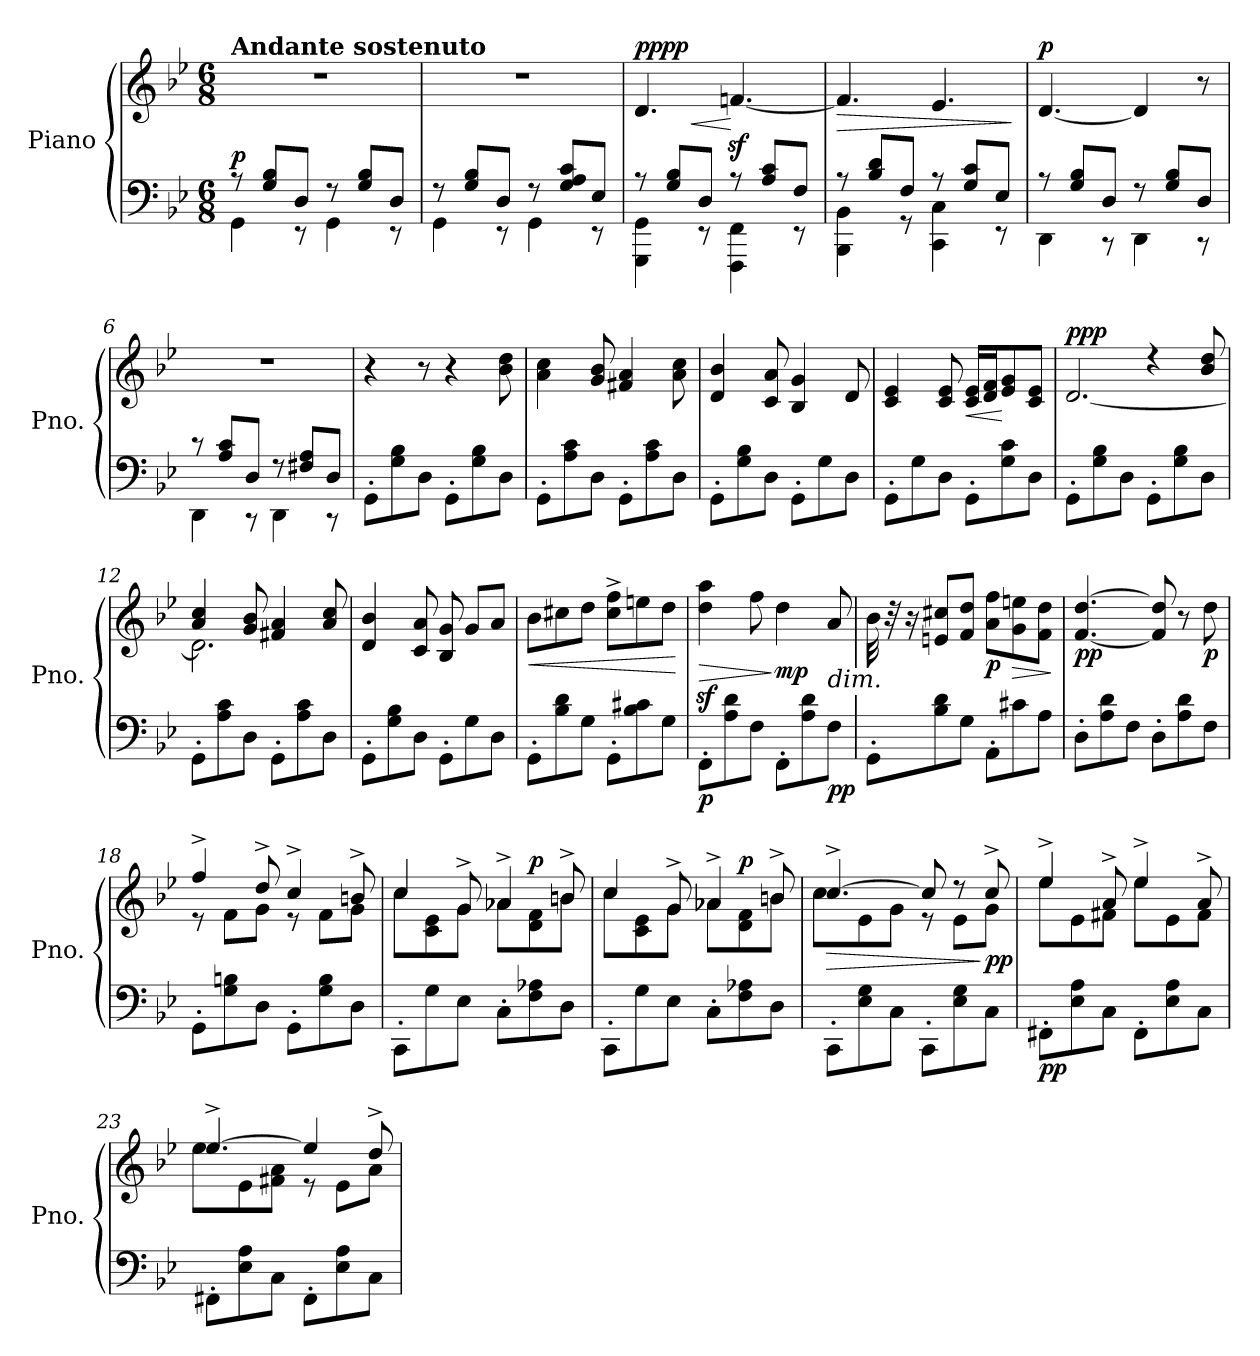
**kern	**kern	**dynam
*part1	*part1	*part1
*staff2	*staff1	*staff1/2
*I"Piano	*	*
*I'Pno.	*	*
*clefF4	*clefG2	*
*k[b-e-]	*k[b-e-]	*
*M6/8	*M6/8	*
=1	=1	=1
*^	*	*
!	!	!LO:TX:a:B:t=Andante sostenuto	!
!	!	!	!LO:DY:a=2
8r	4GG\	2.r	p
8G/ 8B-/L	.	.	.
8D/J	8r	.	.
*	*	*MM74	*
8r	4GG\	.	.
8G/ 8B-/L	.	.	.
8D/J	8r	.	.
=2	=2	=2	=2
*	*	*MM80	*
8r	4GG\	2.r	.
8G/ 8B-/L	.	.	.
8D/J	8r	.	.
8r	4GG\	.	.
8G/ 8A/ 8c/L	.	.	.
8E-/J	8r	.	.
=3	=3	=3	=3
!	!	!	!LO:HP:b
!	!	!	!LO:DY:n=1:b=2
!	!	!	!LO:DY:n=2:a
8r	4GGG\ 4GG\	4.d/	< pp pp
8G/ 8B-/L	.	.	.
8D/J	8r	.	.
8r	4FFF\ 4FF\	[4.fnz>/	[
8A/ 8c/L	.	.	.
8F/J	8r	.	.
=4	=4	=4	=4
!	!	!	!LO:HP:b
8r	4BBB-\ 4BB-\	4.f/]	>
8B-/ 8d/L	.	.	.
8F/J	8r	.	.
8r	4CC\ 4C\	4.e-/	.
8G/ 8c/L	.	.	.
8E-/J	8r	.	.
*v	*v	*	*
.	.	]
=5	=5	=5
*^	*	*
!	!	!	!LO:DY:a
8r	4DD\	[4.d/	p
8G/ 8B-/L	.	.	.
8D/J	8r	.	.
8r	4DD\	4d/]	.
8G/ 8B-/L	.	.	.
8D/J	8r	8r	.
!!LO:LB:g=z
=6	=6	=6	=6
*	*	*MM74	*
8r	4DD\	2.r	.
8A/ 8c/L	.	.	.
8D/J	8r	.	.
*	*	*MM66	*
8r	4DD\	.	.
8F#X/ 8A/L	.	.	.
8D/J	8r	.	.
*v	*v	*	*
=7	=7	=7
*	*MM80	*
8GG'\L	4r	.
8G\ 8B-\	.	.
8D\J	8r	.
8GG'\L	4r	.
8G\ 8B-\	.	.
8D\J	8b-\ 8dd\	.
=8	=8	=8
8GG'\L	4a\ 4cc\	.
8A\ 8c\	.	.
8D\J	8g/ 8b-/	.
8GG'\L	4f#X/ 4a/	.
8A\ 8c\	.	.
8D\J	8a\ 8cc\	.
=9	=9	=9
8GG'\L	4d/ 4b-/	.
8G\ 8B-\	.	.
8D\J	8c/ 8a/	.
8GG'\L	4B-/ 4g/	.
8G\	.	.
8D\J	8d/	.
=10	=10	=10
8GG'\L	4c/ 4e-/	.
8G\	.	.
8D\J	8c/ 8e-/	.
!	!	!LO:HP:b
8GG'\L	16c/ 16e-/LL	<
.	16d/ 16f/J	.
!	!	!LO:DY:n=1:b=2
!	!	!LO:DY:n=2:a
8G\ 8c\	8e-/ 8g/	[ p mp
8D\J	8c/ 8e-/J	.
!!LO:LB:g=z
=11	=11	=11
*	*MM74	*
*	*^	*
!	!	!	!LO:DY:b=2
!	!	!	!LO:DY:n=1:a
8GG'\L	4ryy	[2.d/	pp p
8G\ 8B-\	.	.	.
8D\J	8ryy	.	.
8GG'\L	4r	.	.
8G\ 8B-\	.	.	.
*	*MM80	*	*
8D\J	8b-/ 8dd/	.	.
=12	=12	=12	=12
8GG'\L	4a/ 4cc/	2.d\]	.
8A\ 8c\	.	.	.
8D\J	8g/ 8b-/	.	.
8GG'\L	4f#X/ 4a/	.	.
8A\ 8c\	.	.	.
8D\J	8a/ 8cc/	.	.
*	*v	*v	*
=13	=13	=13
8GG'\L	4d/ 4b-/	.
8G\ 8B-\	.	.
8D\J	8c/ 8a/	.
8GG'\L	8B-/ 8g/	.
8G\	8g/L	.
8D\J	8a/J	.
=14	=14	=14
!	!	!LO:HP:b
8GG'\L	8b-\L	<
8B-\ 8d\	8cc#X\	.
8G\J	8dd\J	.
8GG'\L	8cc#\^ 8ff\^L	.
*	*MM74	*
8B-\ 8c#X\	8een\	.
8G\J	8dd\J	.
.	.	[
=15	=15	=15
!	!	!LO:HP:b
!	!	!LO:DY:n=1:b=2
8FF'\L	4dd\z< 4aa\z<	> p
8A\ 8d\	.	.
8F\J	8ff\	.
!	!	!LO:DY:n=2:b
8FF'\L	4dd\	] mp
8A\ 8d\	.	.
!	!LO:TX:b:i:t=dim.	!
!	!	!LO:DY:n=3:b=2
8F\J	8a/	pp
!!LO:LB:g=z
=16	=16	=16
8GG'\L	32b-\	.
.	32r	.
.	16r	.
8B-\ 8d\	8en/ 8cc#X/L	.
8G\J	8f/ 8dd/J	.
!	!	!LO:DY:b
8AA'\L	8a\ 8ff\L	p
!	!	!LO:HP:b
8c#X\	8g\ 8een\	>
8A\J	8f\ 8dd\J	.
.	.	]
=17	=17	=17
*	*MM66	*
!	!	!LO:DY:b
8D'\L	[4.f/ [4.dd/	pp
8A\ 8d\	.	.
8F\J	.	.
8D'\L	8f/] 8dd/]	.
8A\ 8d\	8r	.
*	*MM80	*
!	!	!LO:DY:b
8F\J	8dd\	p
=18	=18	=18
*	*^	*
8GG'\L	4ff^/	8r	.
8G\ 8Bn\	.	8f\L	.
8D\J	8dd^/	8g\J	.
8GG'\L	4cc^/	8r	.
8G\ 8B\	.	8f\L	.
8D\J	8bn^/	8g\J	.
=19	=19	=19	=19
8CC'\L	4cc/	8cc\L	.
8G\	.	8c\ 8e-\	.
8E-\J	8g^/	8g\J	.
8C'\L	4a-X^/	8a-\L	.
!	!	!	!LO:DY:a
8F\ 8A-X\	.	8d\ 8f\	p
8D\J	8bn^/	8b\J	.
=20	=20	=20	=20
8CC'\L	4cc/	8cc\L	.
8G\	.	8c\ 8e-\	.
8E-\J	8g^/	8g\J	.
8C'\L	4a-X^/	8a-\L	.
!	!	!	!LO:DY:a
8F\ 8A-X\	.	8d\ 8f\	p
8D\J	8bn^/	8b\J	.
!!LO:LB:g=z	!!
=21	=21	=21	=21
*	*MM74	*	*
!	!	!	!LO:HP:b
8CC'\L	[4.cc^/	8cc\L	>
8E-\ 8G\	.	8e-\	.
8C\J	.	8g\J	.
8CC'\L	8cc/]	8r	.
8E-\ 8G\	8r	8e-\L	.
*	*MM80	*	*
!	!	!	!LO:DY:n=1:b
8C\J	8cc^/	8g\J	] pp
=22	=22	=22	=22
!	!	!	!LO:DY:b=2
8FF#X'\L	4ee-^/	8ee-\L	pp
8E-\ 8A\	.	8e-\	.
8C\J	8a^/	8f#X\J	.
8FF#'\L	4ee-^/	8ee-\L	.
8E-\ 8A\	.	8e-\	.
8C\J	8a^/	8f#\J	.
=23	=23	=23	=23
8FF#X'\L	[4.ee-^/	8ee-\L	.
8E-\ 8A\	.	8e-\	.
8C\J	.	8f#X\ 8a\J	.
8FF#'\L	4ee-/]	8r	.
8E-\ 8A\	.	8e-\L	.
*	*MM74	*	*
8C\J	8dd^/	8a\J	.
*	*v	*v	*
=	=	=
*-	*-	*-
